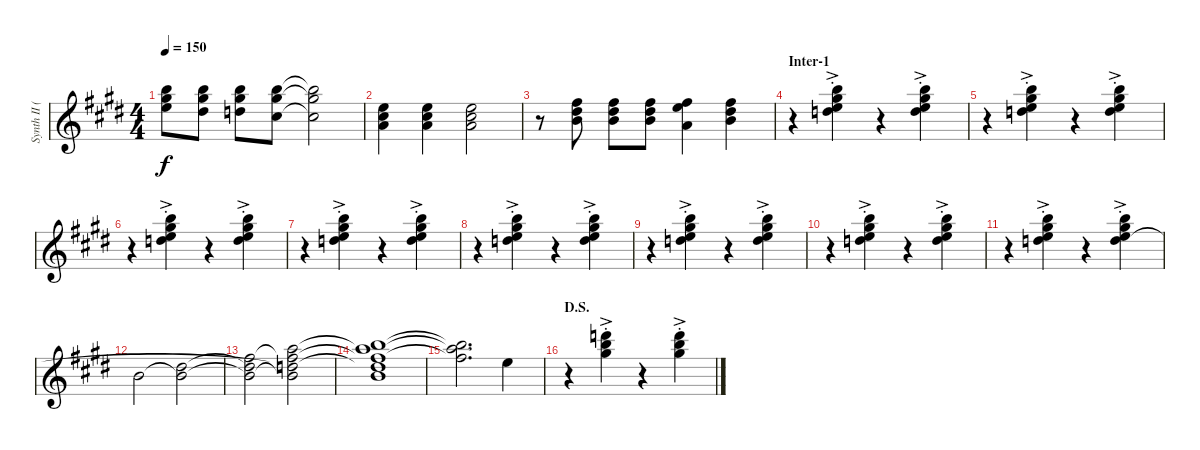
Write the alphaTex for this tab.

\track ("Synth II (Organ)" "Synth II (") {instrument drawbarorgan}
\staff {score}
\tuning (E4 B3 G3 D3 A2 E2 B1) {hide}
\ts (4 4)
\tempo 150
\clef g2
\ks e
(19.1 21.2 21.3).8{dy f} (11.1 21.2 28.3).8 (10.1 21.2 28.3).8 (9.1 21.2 28.3).8 (9.1{t} 21.2{t} 28.3{t}).2 |
(9.1 10.2 21.3).4 (12.1 14.2 14.3).4 (12.1 14.2 14.3).2 |
r.8 (7.1 16.2 23.3).8 (7.1 16.2 23.3).8 (7.1 16.2 23.3).8 (14.1 17.2 14.3).4 (7.1 16.2 23.3).4 |
\section ("" "Inter-1")
r.4 (19.1{ac st} 21.2{ac st} 21.3{ac st} 24.4{ac st}).4 r.4 (19.1{ac st} 21.2{ac st} 21.3{ac st} 24.4{ac st}).4 |
r.4 (19.1{ac st} 21.2{ac st} 21.3{ac st} 24.4{ac st}).4 r.4 (19.1{ac st} 21.2{ac st} 21.3{ac st} 24.4{ac st}).4 |
r.4 (19.1{ac st} 21.2{ac st} 21.3{ac st} 24.4{ac st}).4 r.4 (19.1{ac st} 21.2{ac st} 21.3{ac st} 24.4{ac st}).4 |
r.4 (19.1{ac st} 21.2{ac st} 21.3{ac st} 24.4{ac st}).4 r.4 (19.1{ac st} 21.2{ac st} 21.3{ac st} 24.4{ac st}).4 |
r.4 (19.1{ac st} 21.2{ac st} 21.3{ac st} 24.4{ac st}).4 r.4 (19.1{ac st} 21.2{ac st} 21.3{ac st} 24.4{ac st}).4 |
r.4 (19.1{ac st} 21.2{ac st} 21.3{ac st} 24.4{ac st}).4 r.4 (19.1{ac st} 21.2{ac st} 21.3{ac st} 24.4{ac st}).4 |
r.4 (19.1{ac st} 21.2{ac st} 21.3{ac st} 24.4{ac st}).4 r.4 (19.1{ac st} 21.2{ac st} 21.3{ac st} 24.4{ac st}).4 |
r.4 (19.1{ac st} 21.2{ac st} 21.3{ac st} 24.4{ac st}).4 r.4 (19.1{ac st} 21.2{ac st} 21.3{ac st} 24.4{ac st}).4 |
7.1.2 (7.1{t} 16.2).2 |
(7.1{t} 16.2{t} 23.3).2 (7.1{t} 22.2 23.3{t} 24.4{t}).2 |
(19.1 22.2{t} 23.3{t} 24.4{t} 26.5).1 |
(19.1{t} 22.2{t} 23.3{t}).2{d} 12.1.4 |
\section ("" "D.S.")
r.4 (22.1{ac st} 24.2{ac st} 25.3{ac st}).4 r.4 (22.1{ac st} 24.2{ac st} 25.3{ac st}).4
